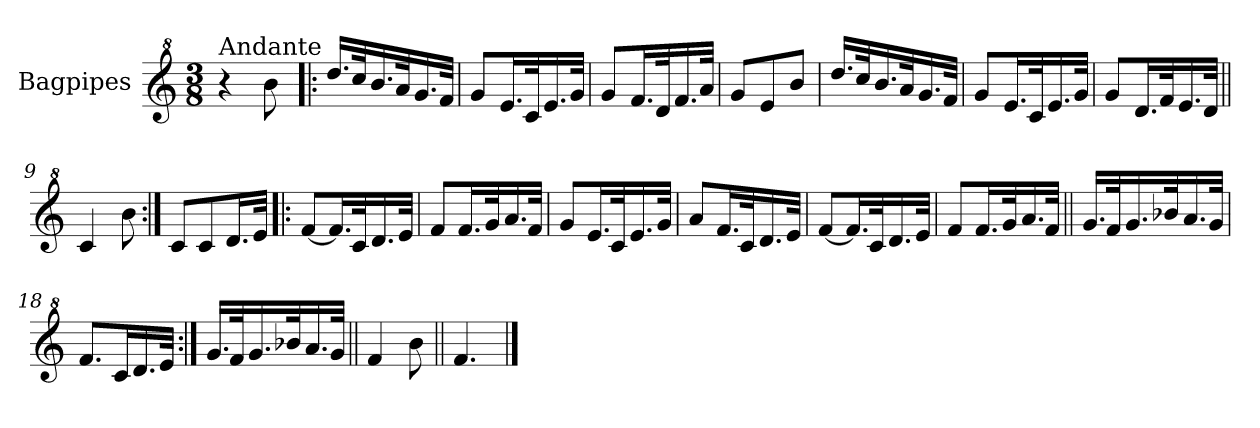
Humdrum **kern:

**kern
*part1
*staff1
*I"Bagpipes
*I'Bag
*clefG^2
*k[]
*C:
*M3/8
=1
!LO:TX:a:t=Andante
4r
8bb\
=2!|:
16.ddd/LL
32ccc/K
16.bb/
32aa/K
16.gg/
32ff/JJk
=3
8gg/L
16.ee/L
32cc/K
16.ee/
32gg/JJk
=4
8gg/L
16.ff/L
32dd/K
16.ff/
32aa/JJk
=5
8gg/L
8ee/
8bb/J
=6
16.ddd/LL
32ccc/K
16.bb/
32aa/K
16.gg/
32ff/JJk
=7
8gg/L
16.ee/L
32cc/K
16.ee/
32gg/JJk
!!LO:LB:g=z
=8
8gg/L
16.dd/L
32ff/K
16.ee/
32dd/JJk
=9||
4cc/
8bb\
=10:|!
8cc/L
8cc/
16.dd/L
32ee/JJk
=11!|:
[8ff/L
16.ff/L]
32cc/K
16.dd/
32ee/JJk
=12
8ff/L
16.ff/L
32gg/K
16.aa/
32ff/JJk
=13
8gg/L
16.ee/L
32cc/K
16.ee/
32gg/JJk
=14
8aa/L
16.ff/L
32cc/K
16.dd/
32ee/JJk
=15
[8ff/L
16.ff/L]
32cc/K
16.dd/
32ee/JJk
!!LO:LB:g=z
=16
8ff/L
16.ff/L
32gg/K
16.aa/
32ff/JJk
=17||
16.gg/LL
32ff/K
16.gg/
32bb-X/K
16.aa/
32gg/JJk
=18
8.ff/L
16cc/L
16.dd/
32ee/JJk
=19:|!
16.gg/LL
32ff/K
16.gg/
32bb-X/K
16.aa/
32gg/JJk
=20||
4ff/
8bb\
=21||
4.ff/
==
*-
